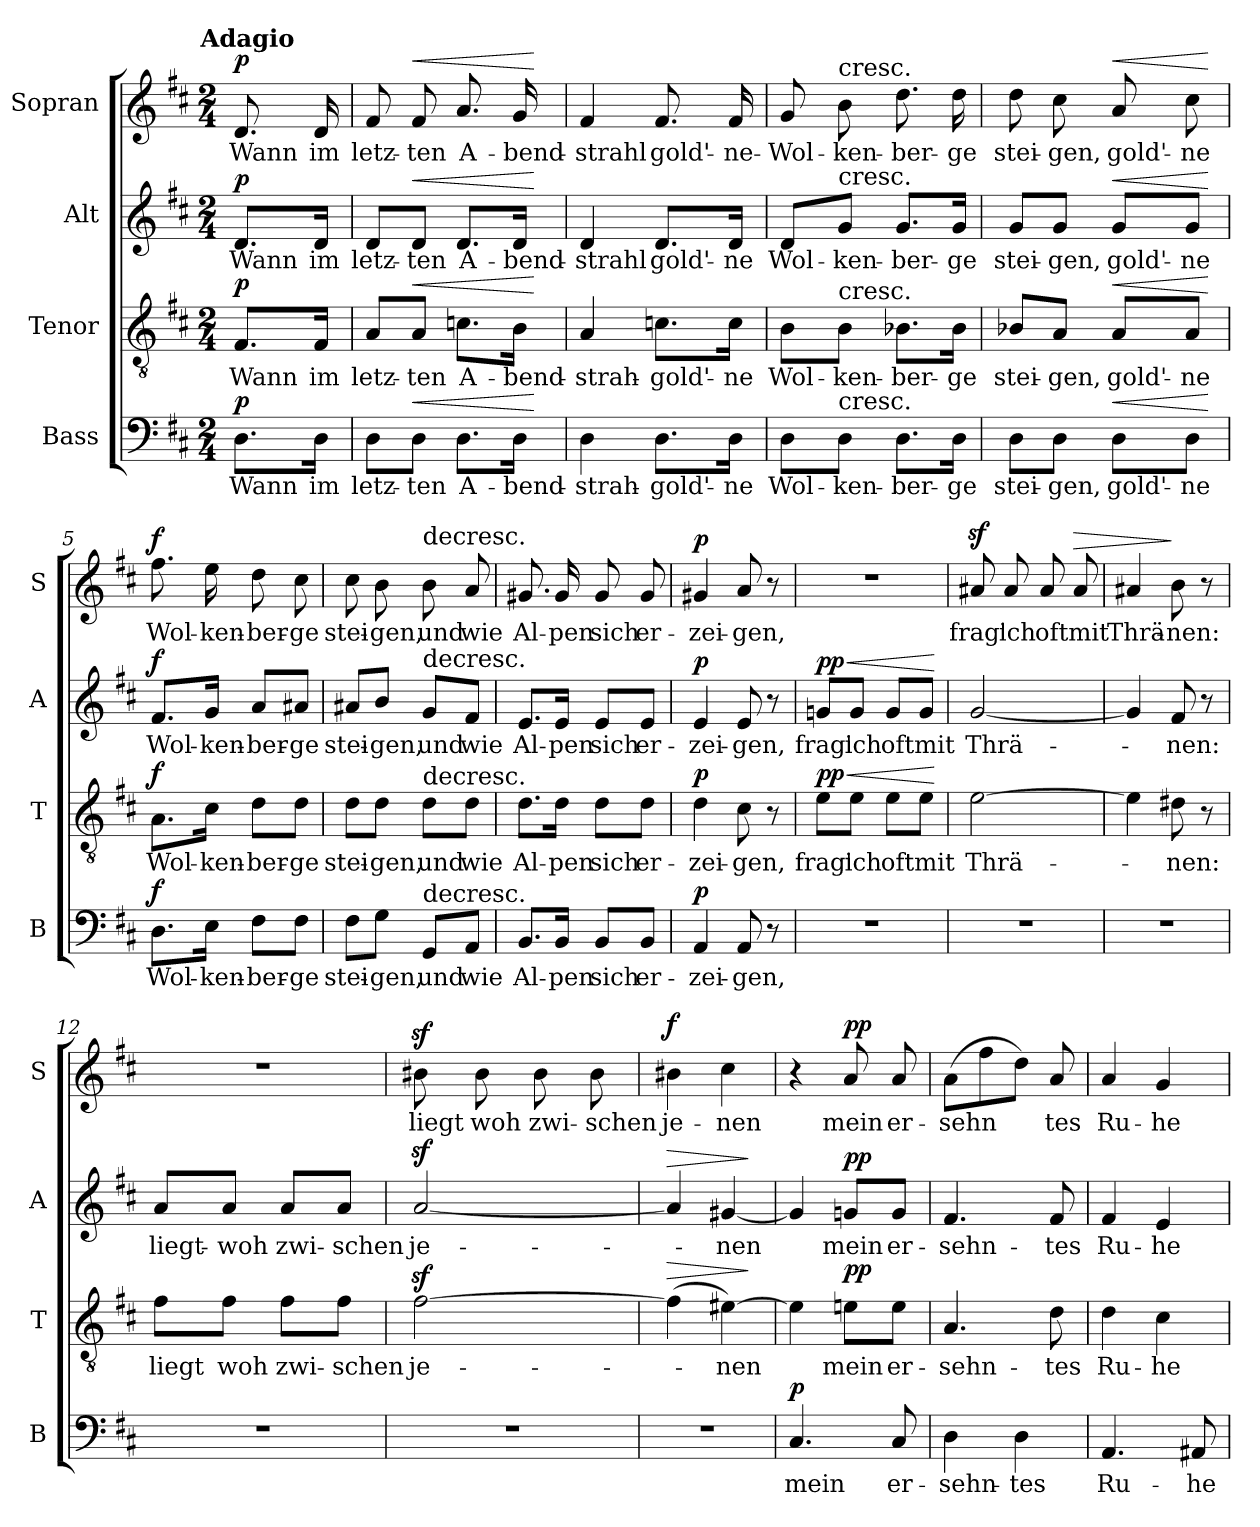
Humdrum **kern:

**kern	**text	**dynam	**kern	**text	**dynam	**kern	**text	**dynam	**kern	**text	**dynam
*part4	*part4	*part4	*part3	*part3	*part3	*part2	*part2	*part2	*part1	*part1	*part1
*staff4	*staff4	*staff4	*staff3	*staff3	*staff3	*staff2	*staff2	*staff2	*staff1	*staff1	*staff1
*I"Bass	*	*	*I"Tenor	*	*	*I"Alt	*	*	*I"Sopran	*	*
*I'B	*	*	*I'T	*	*	*I'A	*	*	*I'S	*	*
*clefF4	*	*	*clefGv2	*	*	*clefG2	*	*	*clefG2	*	*
*k[f#c#]	*	*	*k[f#c#]	*	*	*k[f#c#]	*	*	*k[f#c#]	*	*
*D:	*	*	*D:	*	*	*D:	*	*	*D:	*	*
!!LO:TX:omd:t=Adagio
*M2/4	*	*	*M2/4	*	*	*M2/4	*	*	*M2/4	*	*
*MM40	*	*	*MM40	*	*	*MM40	*	*	*MM40	*	*
=	=	=	=	=	=	=	=	=	=	=	=
!	!	!LO:DY:a	!	!	!LO:DY:a	!	!	!LO:DY:a	!	!	!LO:DY:a
8.D\L	Wann	p	8.F#/L	Wann	p	8.d/L	Wann	p	8.d	Wann	p
16D\Jk	im	.	16F#/Jk	im	.	16d/Jk	im	.	16d	im	.
=1	=1	=1	=1	=1	=1	=1	=1	=1	=1	=1	=1
8D\L	letz-	.	8A/L	letz-	.	8d/L	letz-	.	8f#	letz-	.
!	!	!LO:HP:a	!	!	!LO:HP:a	!	!	!LO:HP:a	!	!	!LO:HP:a
8D\J	-ten	<	8A/J	-ten	<	8d/J	-ten	<	8f#	-ten	<
8.D\L	A-	.	8.cn\L	A-	.	8.d/L	A-	.	8.a	A-	.
16D\Jk	-bend-	.	16B\Jk	-bend-	.	16d/Jk	-bend-	.	16g	-bend-	.
.	.	[	.	.	[	.	.	[	.	.	[
=2	=2	=2	=2	=2	=2	=2	=2	=2	=2	=2	=2
4D	-strah-	.	4A	-strah-	.	4d	-strahl	.	4f#	-strahl	.
8.D\L	gold'-	.	8.cn\L	gold'-	.	8.d/L	gold'-	.	8.f#	gold'-	.
16D\Jk	-ne	.	16c\Jk	-ne	.	16d/Jk	-ne	.	16f#	ne-	.
=3	=3	=3	=3	=3	=3	=3	=3	=3	=3	=3	=3
8D\L	Wol-	.	8B\L	Wol-	.	8d/L	Wol-	.	8g	-Wol-	.
!	!	!	!	!	!	!	!	!	!LO:TX:a:t=cresc.	!	!
!	!	!	!	!	!	!LO:TX:a:t=cresc.	!	!	!	!	!
!	!	!	!LO:TX:a:t=cresc.	!	!	!	!	!	!	!	!
!LO:TX:a:t=cresc.	!	!	!	!	!	!	!	!	!	!	!
8D\J	-ken-	.	8B\J	-ken-	.	8g/J	-ken-	.	8b	-ken-	.
8.D\L	-ber-	.	8.B-X\L	-ber-	.	8.g/L	-ber-	.	8.dd	-ber-	.
16D\Jk	-ge	.	16B-\Jk	-ge	.	16g/Jk	-ge	.	16dd	-ge	.
=4	=4	=4	=4	=4	=4	=4	=4	=4	=4	=4	=4
8D\L	stei-	.	8B-X/L	stei-	.	8g/L	stei-	.	8dd	stei-	.
8D\J	-gen,	.	8A/J	-gen,	.	8g/J	-gen,	.	8cc#	-gen,	.
!	!	!LO:HP:a	!	!	!LO:HP:a	!	!	!LO:HP:a	!	!	!LO:HP:a
8D\L	gold'-	<	8A/L	gold'-	<	8g/L	gold'-	<	8a	gold'-	<
8D\J	-ne	.	8A/J	-ne	.	8g/J	-ne	.	8cc#	-ne	.
.	.	[	.	.	[	.	.	[	.	.	[
=5	=5	=5	=5	=5	=5	=5	=5	=5	=5	=5	=5
!	!	!LO:DY:a	!	!	!LO:DY:a	!	!	!LO:DY:a	!	!	!LO:DY:a
8.D\L	Wol-	f	8.A\L	Wol-	f	8.f#/L	Wol-	f	8.ff#	Wol-	f
16E\Jk	-ken-	.	16c#\Jk	-ken-	.	16g/Jk	-ken-	.	16ee	-ken-	.
8F#\L	-ber-	.	8d\L	-ber-	.	8a/L	-ber-	.	8dd	-ber-	.
8F#\J	-ge	.	8d\J	-ge	.	8a#X/J	-ge	.	8cc#	-ge	.
=6	=6	=6	=6	=6	=6	=6	=6	=6	=6	=6	=6
8F#\L	stei-	.	8d\L	stei-	.	8a#X/L	stei-	.	8cc#	stei-	.
8G\J	-gen,	.	8d\J	-gen,	.	8b/J	-gen,	.	8b	-gen,	.
!	!	!	!	!	!	!	!	!	!LO:TX:a:t=decresc.	!	!
!	!	!	!	!	!	!LO:TX:a:t=decresc.	!	!	!	!	!
!	!	!	!LO:TX:a:t=decresc.	!	!	!	!	!	!	!	!
!LO:TX:a:t=decresc.	!	!	!	!	!	!	!	!	!	!	!
8GG/L	und	.	8d\L	und	.	8g/L	und	.	8b	und	.
8AA/J	wie	.	8d\J	wie	.	8f#/J	wie	.	8a	wie	.
=7	=7	=7	=7	=7	=7	=7	=7	=7	=7	=7	=7
8.BB/L	Al-	.	8.d\L	Al-	.	8.e/L	Al-	.	8.g#X	Al-	.
16BB/Jk	pen	.	16d\Jk	pen	.	16e/Jk	pen	.	16g#	pen	.
8BB/L	sich	.	8d\L	sich	.	8e/L	sich	.	8g#	sich	.
8BB/J	er-	.	8d\J	er-	.	8e/J	er-	.	8g#	er-	.
=8	=8	=8	=8	=8	=8	=8	=8	=8	=8	=8	=8
!	!	!LO:DY:a	!	!	!LO:DY:a	!	!	!LO:DY:a	!	!	!LO:DY:a
4AA	-zei-	p	4d	-zei-	p	4e	-zei-	p	4g#X	-zei-	p
8AA	-gen,	.	8c#	-gen,	.	8e	-gen,	.	8a	-gen,	.
8r	.	.	8r	.	.	8r	.	.	8r	.	.
=9	=9	=9	=9	=9	=9	=9	=9	=9	=9	=9	=9
!	!	!	!	!	!LO:HP:a	!	!	!LO:HP:a	!	!	!
!	!	!	!	!	!LO:DY:n=1:a	!	!	!LO:DY:n=1:a	!	!	!
2r	.	.	8e\L	frag'	< pp	8gn/L	frag'	< pp	2r	.	.
.	.	.	8e\J	ich	.	8g/J	ich	.	.	.	.
.	.	.	8e\L	oft	.	8g/L	oft	.	.	.	.
.	.	.	8e\J	mit	.	8g/J	mit	.	.	.	.
.	.	.	.	.	[	.	.	[	.	.	.
=10	=10	=10	=10	=10	=10	=10	=10	=10	=10	=10	=10
2r	.	.	[2e	Thrä-	.	[2g	Thrä-	.	8a#Xz>	frag'	.
.	.	.	.	.	.	.	.	.	8a#	ich	.
.	.	.	.	.	.	.	.	.	8a#	oft	.
!	!	!	!	!	!	!	!	!	!	!	!LO:HP:a
.	.	.	.	.	.	.	.	.	8a#	mit	>
=11	=11	=11	=11	=11	=11	=11	=11	=11	=11	=11	=11
2r	.	.	4e]	.	.	4g]	.	.	4a#X	Thrä-	.
.	.	.	8d#X	-nen:	.	8f#	-nen:	.	8b	-nen:	]
.	.	.	8r	.	.	8r	.	.	8r	.	.
=12	=12	=12	=12	=12	=12	=12	=12	=12	=12	=12	=12
2r	.	.	8f#\L	liegt	.	8a/L	liegt-	.	2r	.	.
.	.	.	8f#\J	woh	.	8a/J	-woh	.	.	.	.
.	.	.	8f#\L	zwi-	.	8a/L	zwi-	.	.	.	.
.	.	.	8f#\J	-schen	.	8a/J	-schen	.	.	.	.
=13	=13	=13	=13	=13	=13	=13	=13	=13	=13	=13	=13
2r	.	.	[2f#z>	je-	.	[2az>	je-	.	8b#Xz>	liegt	.
.	.	.	.	.	.	.	.	.	8b#	woh	.
.	.	.	.	.	.	.	.	.	8b#	zwi-	.
.	.	.	.	.	.	.	.	.	8b#	-schen	.
=14	=14	=14	=14	=14	=14	=14	=14	=14	=14	=14	=14
!	!	!	!	!	!LO:HP:a	!	!	!LO:HP:a	!	!	!LO:DY:a
2r	.	.	(4f#]	.	>	4a]	.	>	4b#X	je-	f
.	.	.	[4e#X)	-nen	.	[4g#X	-nen	.	4cc#	-nen	.
.	.	.	.	.	]	.	.	]	.	.	.
=15	=15	=15	=15	=15	=15	=15	=15	=15	=15	=15	=15
!	!	!LO:DY:a	!	!	!	!	!	!	!	!	!
4.C#	mein	p	4e#]	.	.	4g#]	.	.	4r	.	.
!	!	!	!	!	!LO:DY:a	!	!	!LO:DY:a	!	!	!LO:DY:a
.	.	.	8en\L	mein	pp	8gn/L	mein	pp	8a	mein	pp
8C#	er-	.	8e\J	er-	.	8g/J	er-	.	8a	er-	.
=16	=16	=16	=16	=16	=16	=16	=16	=16	=16	=16	=16
4D	-sehn-	.	4.A	-sehn-	.	4.f#	-sehn-	.	(8aL	-sehn	.
.	.	.	.	.	.	.	.	.	8ff#	.	.
4D	-tes	.	.	.	.	.	.	.	8ddJ)	.	.
.	.	.	8d	-tes	.	8f#	-tes	.	8a	tes	.
=17	=17	=17	=17	=17	=17	=17	=17	=17	=17	=17	=17
4.AA	Ru-	.	4d	Ru-	.	4f#	Ru-	.	4a	Ru-	.
.	.	.	4c#	-he-	.	4e	-he	.	4g	-he-	.
8AA#X	-he-	.	.	.	.	.	.	.	.	.	.
=	=	=	=	=	=	=	=	=	=	=	=
*-	*-	*-	*-	*-	*-	*-	*-	*-	*-	*-	*-
